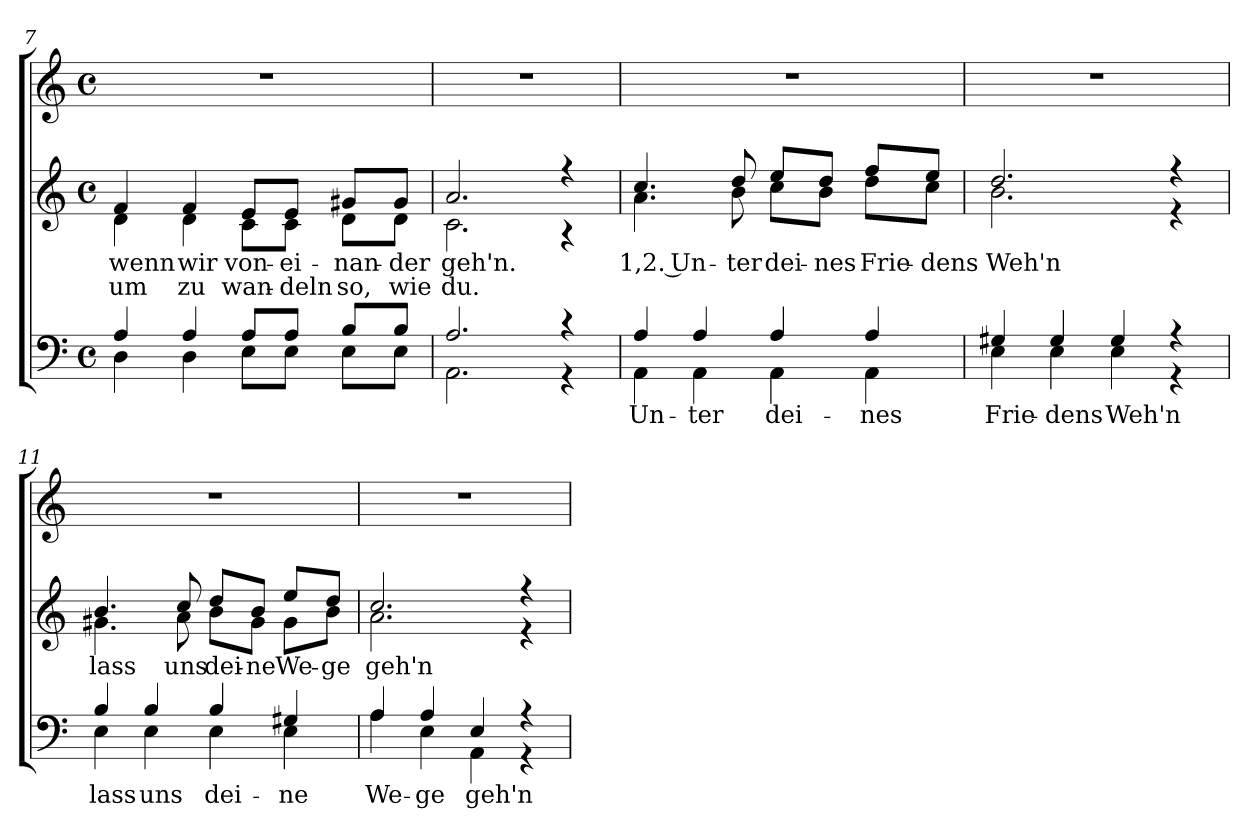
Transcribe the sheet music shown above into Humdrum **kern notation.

**kern	**text	**kern	**text	**text	**kern
*part3	*part3	*part2	*part2	*part2	*part1
*staff3	*staff3	*staff2	*staff2	*staff2	*staff1
*clefF4	*	*clefG2	*	*	*clefG2
*k[]	*	*k[]	*	*	*k[]
*a:	*	*a:	*	*	*a:
*M4/4	*	*M4/4	*	*	*M4/4
*met(c)	*	*met(c)	*	*	*met(c)
=7	=7	=7	=7	=7	=7
*^	*	*^	*	*	*
!	!	!	!	!	!LO:LY:b	!LO:LY:b	!
4A/	4D\	.	4f/	4d\	wenn	um	1r
!	!	!	!	!	!LO:LY:b	!LO:LY:b	!
4A/	4D\	.	4f/	4d\	wir	zu	.
!	!	!	!	!	!LO:LY:b	!LO:LY:b	!
8A/L	8E\L	.	8e/L	8c\L	von-	wan-	.
!	!	!	!	!	!LO:LY:b	!LO:LY:b	!
8A/J	8E\J	.	8e/J	8c\J	-ei-	-deln	.
!	!	!	!	!	!LO:LY:b	!LO:LY:b	!
8B/L	8E\L	.	8g#X/L	8d\L	-nan-	so,	.
!	!	!	!	!	!LO:LY:b	!LO:LY:b	!
8B/J	8E\J	.	8g#/J	8d\J	-der	wie	.
=8	=8	=8	=8	=8	=8	=8	=8
!	!	!	!	!	!LO:LY:b	!LO:LY:b	!
2.A/	2.AA\	.	2.a/	2.c\	geh'n.	du.	1r
4r	4r	.	4r	4r	.	.	.
!!LO:LB:g=z
=9	=9	=9	=9	=9	=9	=9	=9
!	!	!LO:LY:a	!	!	!	!	!
!	!	!	!	!	!LO:LY:b	!	!
4A/	4AA\	Un-	4.cc/	4.a\	1,2. Un-	.	1r
!	!	!LO:LY:a	!	!	!	!	!
4A/	4AA\	-ter	.	.	.	.	.
!	!	!	!	!	!LO:LY:b	!	!
.	.	.	8dd/	8b\	-ter	.	.
!	!	!LO:LY:a	!	!	!	!	!
!	!	!	!	!	!LO:LY:b	!	!
4A/	4AA\	dei-	8ee/L	8cc\L	dei-	.	.
!	!	!	!	!	!LO:LY:b	!	!
.	.	.	8dd/J	8b\J	-nes	.	.
!	!	!LO:LY:a	!	!	!	!	!
!	!	!	!	!	!LO:LY:b	!	!
4A/	4AA\	-nes	8ff/L	8dd\L	Frie-	.	.
!	!	!	!	!	!LO:LY:b	!	!
.	.	.	8ee/J	8cc\J	-dens	.	.
=10	=10	=10	=10	=10	=10	=10	=10
!	!	!LO:LY:a	!	!	!	!	!
!	!	!	!	!	!LO:LY:b	!	!
4G#X/	4E\	Frie-	2.dd/	2.b\	Weh'n	.	1r
!	!	!LO:LY:a	!	!	!	!	!
4G#/	4E\	-dens	.	.	.	.	.
!	!	!LO:LY:a	!	!	!	!	!
4G#/	4E\	Weh'n	.	.	.	.	.
4r	4r	.	4r	4r	.	.	.
=11	=11	=11	=11	=11	=11	=11	=11
!	!	!LO:LY:a	!	!	!	!	!
!	!	!	!	!	!LO:LY:b	!	!
4B/	4E\	lass	4.b/	4.g#X\	lass	.	1r
!	!	!LO:LY:a	!	!	!	!	!
4B/	4E\	uns	.	.	.	.	.
!	!	!	!	!	!LO:LY:b	!	!
.	.	.	8cc/	8a\	uns	.	.
!	!	!LO:LY:a	!	!	!	!	!
!	!	!	!	!	!LO:LY:b	!	!
4B/	4E\	dei-	8dd/L	8b\L	dei-	.	.
!	!	!	!	!	!LO:LY:b	!	!
.	.	.	8b/J	8g#\J	-ne	.	.
!	!	!LO:LY:a	!	!	!	!	!
!	!	!	!	!	!LO:LY:b	!	!
4G#X/	4E\	-ne	8ee/L	8g#\L	We-	.	.
!	!	!	!	!	!LO:LY:b	!	!
.	.	.	8dd/J	8b\J	-ge	.	.
=12	=12	=12	=12	=12	=12	=12	=12
!	!	!LO:LY:a	!	!	!	!	!
!	!	!	!	!	!LO:LY:b	!	!
4A/	4A\	We-	2.cc/	2.a\	geh'n	.	1r
!	!	!LO:LY:a	!	!	!	!	!
4A/	4E\	-ge	.	.	.	.	.
!	!	!LO:LY:a	!	!	!	!	!
4E/	4AA\	geh'n	.	.	.	.	.
4r	4r	.	4r	4r	.	.	.
*v	*v	*	*	*	*	*	*
*	*	*v	*v	*	*	*
=	=	=	=	=	=
*-	*-	*-	*-	*-	*-
